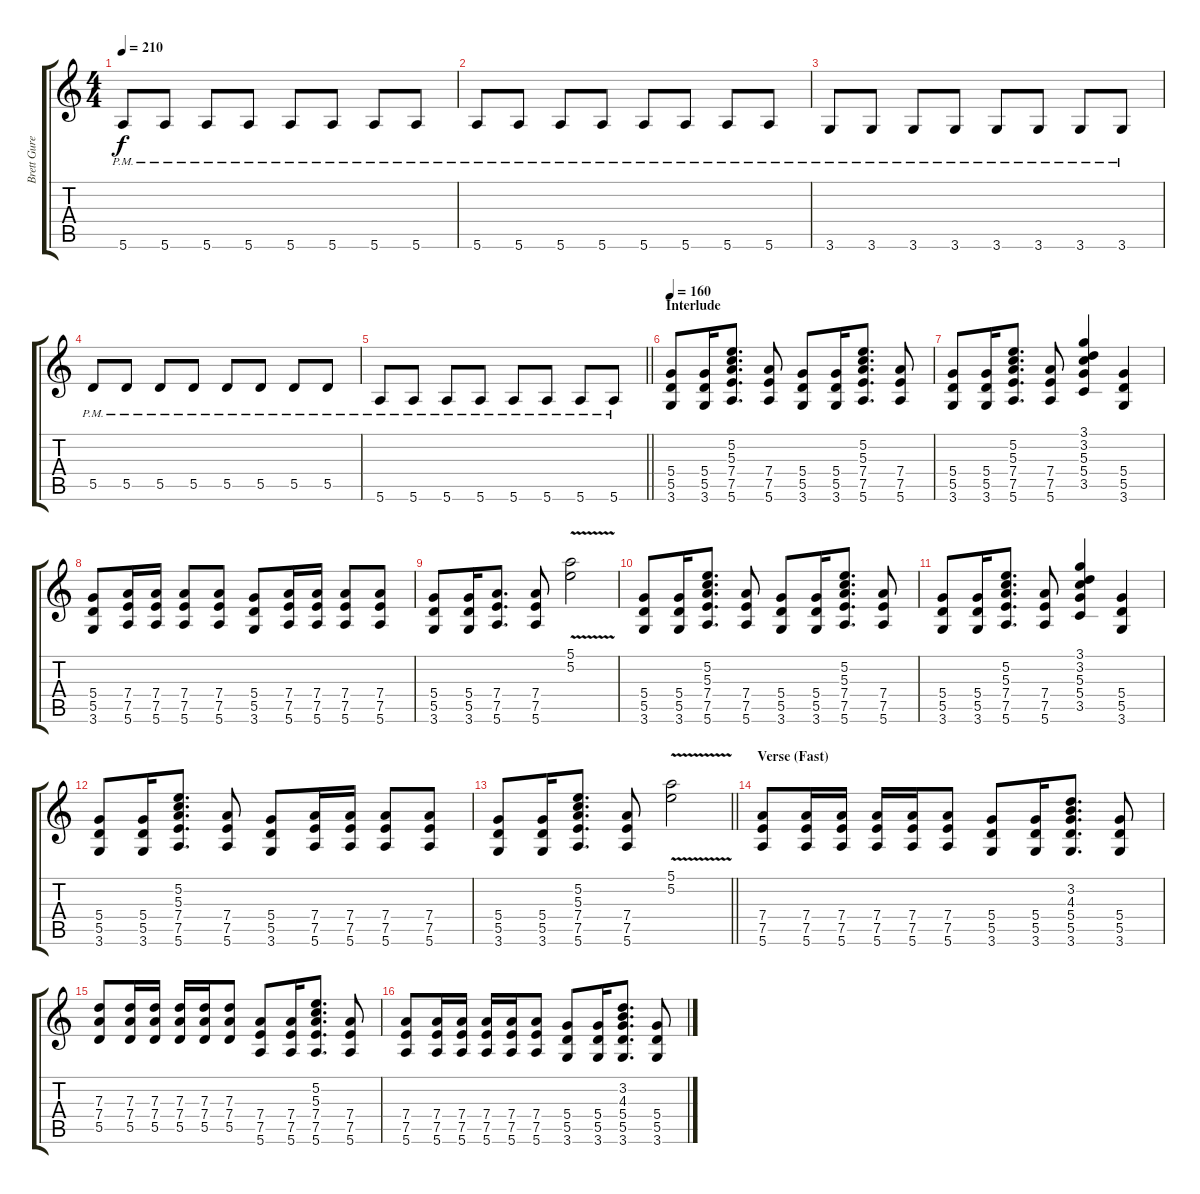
\track ("Brett Gurewitz (Lead Guitar)" "Brett Gure") {instrument distortionguitar}
\staff {score tabs}
\tuning (E4 B3 G3 D3 A2 E2) {hide}
\ts (4 4)
\tempo 210
\clef g2
\ks c
5.6{pm}.8{dy f} 5.6{pm}.8 5.6{pm}.8 5.6{pm}.8 5.6{pm}.8 5.6{pm}.8 5.6{pm}.8 5.6{pm}.8 |
5.6{pm}.8 5.6{pm}.8 5.6{pm}.8 5.6{pm}.8 5.6{pm}.8 5.6{pm}.8 5.6{pm}.8 5.6{pm}.8 |
3.6{pm}.8 3.6{pm}.8 3.6{pm}.8 3.6{pm}.8 3.6{pm}.8 3.6{pm}.8 3.6{pm}.8 3.6{pm}.8 |
5.5{pm}.8 5.5{pm}.8 5.5{pm}.8 5.5{pm}.8 5.5{pm}.8 5.5{pm}.8 5.5{pm}.8 5.5{pm}.8 |
\barLineRight lightlight
5.6{pm}.8 5.6{pm}.8 5.6{pm}.8 5.6{pm}.8 5.6{pm}.8 5.6{pm}.8 5.6{pm}.8 5.6{pm}.8 |
\section ("" "Interlude")
\tempo 160
(5.4 5.5 3.6).8 (5.4 5.5 3.6).16 (5.2 5.3 7.4 7.5 5.6).8{d} (7.4 7.5 5.6).8 (5.4 5.5 3.6).8 (5.4 5.5 3.6).16 (5.2 5.3 7.4 7.5 5.6).8{d} (7.4 7.5 5.6).8 |
(5.4 5.5 3.6).8 (5.4 5.5 3.6).16 (5.2 5.3 7.4 7.5 5.6).8{d} (7.4 7.5 5.6).8 (3.1 3.2 5.3 5.4 3.5).4 (5.4 5.5 3.6).4 |
(5.4 5.5 3.6).8 (7.4 7.5 5.6).16 (7.4 7.5 5.6).16 (7.4 7.5 5.6).8 (7.4 7.5 5.6).8 (5.4 5.5 3.6).8 (7.4 7.5 5.6).16 (7.4 7.5 5.6).16 (7.4 7.5 5.6).8 (7.4 7.5 5.6).8 |
(5.4 5.5 3.6).8 (5.4 5.5 3.6).16 (7.4 7.5 5.6).8{d} (7.4 7.5 5.6).8 (5.1{v} 5.2).2 |
(5.4 5.5 3.6).8 (5.4 5.5 3.6).16 (5.2 5.3 7.4 7.5 5.6).8{d} (7.4 7.5 5.6).8 (5.4 5.5 3.6).8 (5.4 5.5 3.6).16 (5.2 5.3 7.4 7.5 5.6).8{d} (7.4 7.5 5.6).8 |
(5.4 5.5 3.6).8 (5.4 5.5 3.6).16 (5.2 5.3 7.4 7.5 5.6).8{d} (7.4 7.5 5.6).8 (3.1 3.2 5.3 5.4 3.5).4 (5.4 5.5 3.6).4 |
(5.4 5.5 3.6).8 (5.4 5.5 3.6).16 (5.2 5.3 7.4 7.5 5.6).8{d} (7.4 7.5 5.6).8 (5.4 5.5 3.6).8 (7.4 7.5 5.6).16 (7.4 7.5 5.6).16 (7.4 7.5 5.6).8 (7.4 7.5 5.6).8 |
\barLineRight lightlight
(5.4 5.5 3.6).8 (5.4 5.5 3.6).16 (5.2 5.3 7.4 7.5 5.6).8{d} (7.4 7.5 5.6).8 (5.1{v} 5.2).2 |
\section ("" "Verse (Fast)")
(7.4 7.5 5.6).8 (7.4 7.5 5.6).16 (7.4 7.5 5.6).16 (7.4 7.5 5.6).16 (7.4 7.5 5.6).16 (7.4 7.5 5.6).8 (5.4 5.5 3.6).8 (5.4 5.5 3.6).16 (3.2 4.3 5.4 5.5 3.6).8{d} (5.4 5.5 3.6).8 |
(7.3 7.4 5.5).8 (7.3 7.4 5.5).16 (7.3 7.4 5.5).16 (7.3 7.4 5.5).16 (7.3 7.4 5.5).16 (7.3 7.4 5.5).8 (7.4 7.5 5.6).8 (7.4 7.5 5.6).16 (5.2 5.3 7.4 7.5 5.6).8{d} (7.4 7.5 5.6).8 |
(7.4 7.5 5.6).8 (7.4 7.5 5.6).16 (7.4 7.5 5.6).16 (7.4 7.5 5.6).16 (7.4 7.5 5.6).16 (7.4 7.5 5.6).8 (5.4 5.5 3.6).8 (5.4 5.5 3.6).16 (3.2 4.3 5.4 5.5 3.6).8{d} (5.4 5.5 3.6).8
